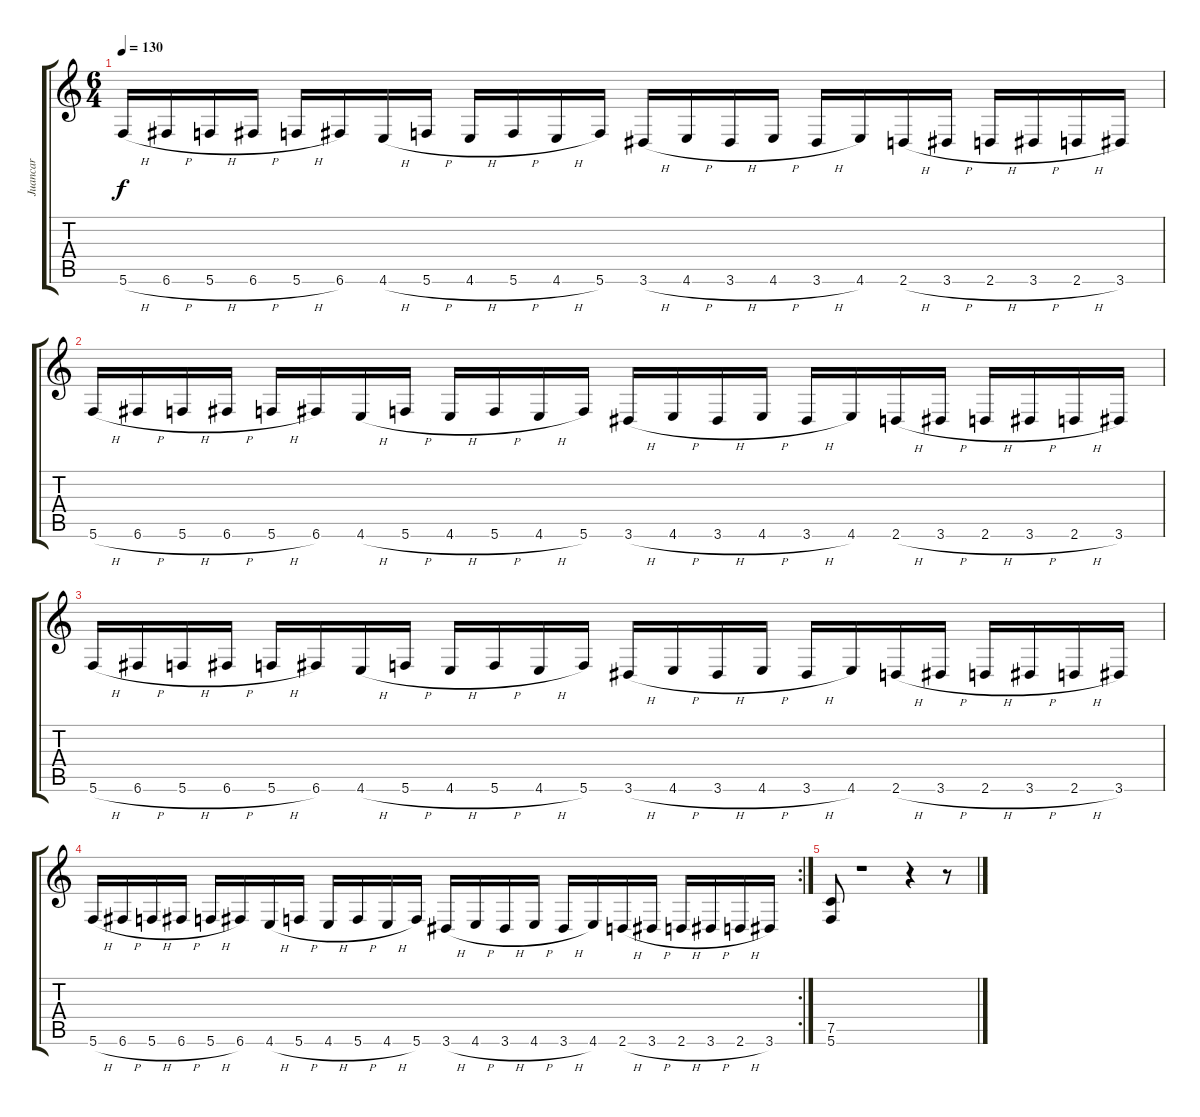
\track ("Juancar" "Juancar") {instrument distortionguitar}
\staff {score tabs}
\tuning (C4 G3 Eb3 Bb2 F2 C2) {hide}
\ts (6 4)
\tempo 130
\clef g2
\ks c
5.6{h}.16{dy f} 6.6{h}.16 5.6{h}.16 6.6{h}.16 5.6{h}.16 6.6.16 4.6{h}.16 5.6{h}.16 4.6{h}.16 5.6{h}.16 4.6{h}.16 5.6.16 3.6{h}.16 4.6{h}.16 3.6{h}.16 4.6{h}.16 3.6{h}.16 4.6.16 2.6{h}.16 3.6{h}.16 2.6{h}.16 3.6{h}.16 2.6{h}.16 3.6.16 |
5.6{h}.16 6.6{h}.16 5.6{h}.16 6.6{h}.16 5.6{h}.16 6.6.16 4.6{h}.16 5.6{h}.16 4.6{h}.16 5.6{h}.16 4.6{h}.16 5.6.16 3.6{h}.16 4.6{h}.16 3.6{h}.16 4.6{h}.16 3.6{h}.16 4.6.16 2.6{h}.16 3.6{h}.16 2.6{h}.16 3.6{h}.16 2.6{h}.16 3.6.16 |
5.6{h}.16 6.6{h}.16 5.6{h}.16 6.6{h}.16 5.6{h}.16 6.6.16 4.6{h}.16 5.6{h}.16 4.6{h}.16 5.6{h}.16 4.6{h}.16 5.6.16 3.6{h}.16 4.6{h}.16 3.6{h}.16 4.6{h}.16 3.6{h}.16 4.6.16 2.6{h}.16 3.6{h}.16 2.6{h}.16 3.6{h}.16 2.6{h}.16 3.6.16 |
\rc 2
5.6{h}.16 6.6{h}.16 5.6{h}.16 6.6{h}.16 5.6{h}.16 6.6.16 4.6{h}.16 5.6{h}.16 4.6{h}.16 5.6{h}.16 4.6{h}.16 5.6.16 3.6{h}.16 4.6{h}.16 3.6{h}.16 4.6{h}.16 3.6{h}.16 4.6.16 2.6{h}.16 3.6{h}.16 2.6{h}.16 3.6{h}.16 2.6{h}.16 3.6.16 |
(7.5 5.6).8 r.1 r.4 r.8
